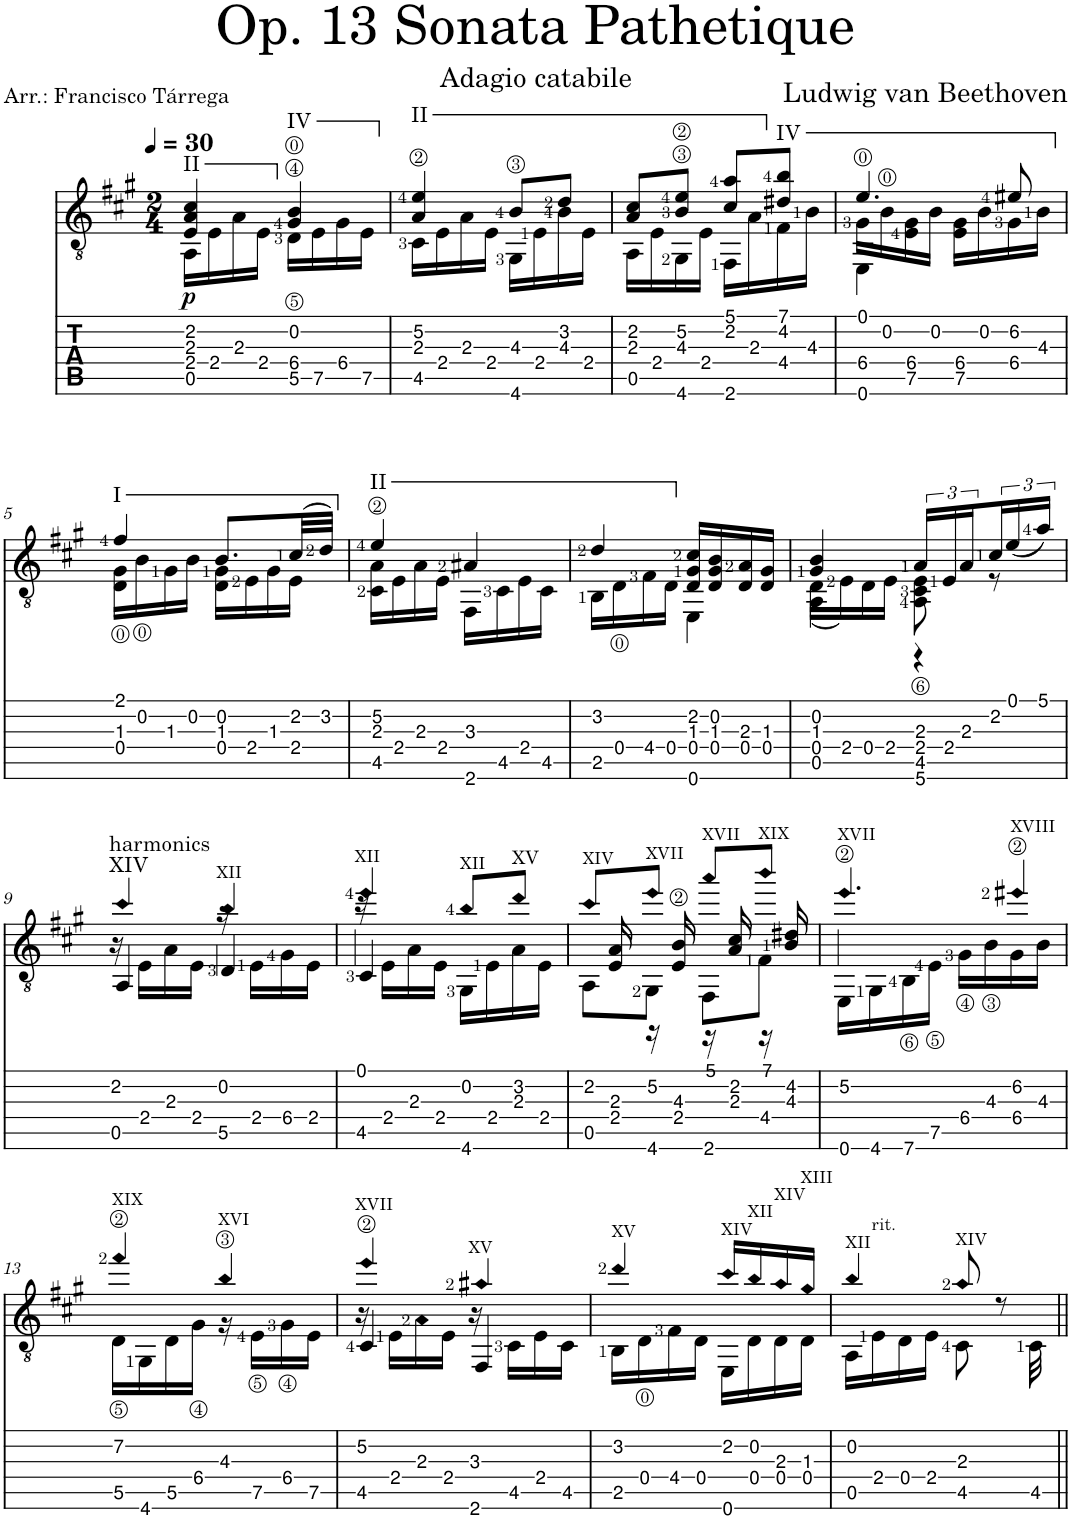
**kern	**kern	**dynam
*part1	*part1	*part1
*staff2	*staff1	*staff1/2
*I"Classical Guitar	*	*
*I'Guit.	*	*
*stria6	*	*
*	*clefGv2	*
*k[f#c#g#]	*k[f#c#g#]	*
*A:	*A:	*
*M2/4	*M2/4	*
*MM30	*MM30	*
=1	=1	=1
*^	*^	*
!	!	!LO:TX:a:t=II	!	!
!	!	!	!	!LO:DY:b
4E 4A 4c#	16AALL	4E/ 4A/ 4c#/	16AA\LL	p
.	16EJ	.	16E\	.
.	16AL	.	16A\	.
.	16EJJ	.	16E\JJ	.
!	!	!LO:TX:a:t=IV	!	!
4G# 4B	16DLL	4G#/ 4B/	16D\LL	.
.	16EJ	.	16E\	.
.	16G#L	.	16G#\	.
.	16EJJ	.	16E\JJ	.
=2	=2	=2	=2	=2
!	!	!LO:TX:a:t=II	!	!
4A 4e	16C#LL	4A/ 4e/	16C#\LL	.
.	16EJ	.	16E\	.
.	16AL	.	16A\	.
.	16EJJ	.	16E\JJ	.
8BL	16GG#LL	8B/L	16GG#\LL	.
.	16EJ	.	16E\	.
8dJ	16BL	8d/J	16B\	.
.	16EJJ	.	16E\JJ	.
=3	=3	=3	=3	=3
8A\ 8c#\L	16AALL	8A/ 8c#/L	16AA\LL	.
.	16EJ	.	16E\	.
8B\ 8e\J	16GG#L	8B/ 8e/J	16GG#\	.
.	16EJJ	.	16E\JJ	.
8c#\ 8a\L	16FF#LL	8c#/ 8a/L	16FF#\LL	.
.	16AJ	.	16A\	.
!	!	!LO:TX:a:t=IV	!	!
8d#X\ 8b\J	16F#L	8d#X/ 8b/J	16F#\	.
.	16BJJ	.	16B\JJ	.
=4	=4	=4	=4	=4
*	*^	*	*^	*
4.e	16G#LL	4EE	4.e/	16G#\LL	4EE\	.
.	16BJ	.	.	16B>\	.	.
.	16E\ 16G#\L	.	.	16E\ 16G#\	.	.
.	16BJJ	.	.	16B\JJ	.	.
.	16E\ 16G#\LL	4r	.	16E\ 16G#\LL	4ryy	.
.	16BJ	.	.	16B\	.	.
8e#	16G#L	.	8e#X/	16G#\	.	.
.	16BJJ	.	.	16B\JJ	.	.
*	*v	*v	*	*	*	*
*	*	*	*v	*v	*
!!LO:LB:g=z
=5	=5	=5	=5	=5
!	!	!LO:TX:a:t=I	!	!
4f#	16D\ 16G#\LL	4f#/	16D\ 16G#\LL	.
.	16BJ	.	16B\	.
.	16G#L	.	16G#\	.
.	16BJJ	.	16B\JJ	.
8.BL	16D\ 16G#\LL	8.B/L	16D\ 16G#\LL	.
.	16EJ	.	16E\	.
.	16G#L	.	16G#\	.
32c#LL	16EJJ	(32c#/LL	16E\JJ	.
32dJJJ	.	32d/JJJ)	.	.
=6	=6	=6	=6	=6
!	!	!LO:TX:a:t=II	!	!
4e	16C#\ 16A\LL	4e/	16C#\ 16A\LL	.
.	16EJ	.	16E\	.
.	16AL	.	16A\	.
.	16EJJ	.	16E\JJ	.
4A#X	16FF#LL	4A#X/	16FF#\LL	.
.	16C#J	.	16C#\	.
.	16EL	.	16E\	.
.	16C#JJ	.	16C#\JJ	.
=7	=7	=7	=7	=7
4d	16BBLL	4d/	16BB\LL	.
.	16DJ	.	16D\	.
.	16F#L	.	16F#\	.
.	16DJJ	.	16D\JJ	.
16D\ 16G#\ 16c#\LL	4EE	16D/ 16G#/ 16c#/LL	4EE\	.
16D\ 16G#\ 16B\J	.	16D/ 16G#/ 16B/	.	.
16D\ 16A\L	.	16D/ 16A/	.	.
16D\ 16G#\JJ	.	16D/ 16G#/JJ	.	.
=8	=8	=8	=8	=8
*	*^	*	*^	*
4G# 4B	4AA	16DLL	4G#/ 4B/	4AA\	(16D\LL	.
.	.	16EJ	.	.	16E\)	.
.	.	16DL	.	.	16D\	.
.	.	16EJJ	.	.	16E\JJ	.
*Xbrackettup	*	*	*	*	*	*
24ALL	8AA 8C# 8E	4r	24A/LL	8AA\ 8C#\ 8E\	4r	.
24E	.	.	24E/	.	.	.
24AJ	.	.	24A/	.	.	.
24c#L	8r	.	24c#/	8r	.	.
24e	.	.	(<24e/	.	.	.
24aJJ	.	.	24a/JJ)	.	.	.
*	*	*	*v	*v	*v	*
!!LO:LB:g=z
=9	=9	=9	=9	=9
*	*	*^	*	*
!	!	!	!	!LO:TX:a:t=harmonics	!
!	!	!	!	!LO:TX:a:t=XIV	!
!LO:N:head=diamond	!	!	!LO:N:head=diamond	!LO:N:head=diamond	!
*	*	*	*	*^	*
*	*	*	*	*	*^	*
*	*	*	*	*	*	*^	*
4cc#	16r	4AA	4c#	4cc#/	16r	4AA/	4c#	.
.	16ELL	.	.	.	16E\LL	.	.	.
.	16A	.	.	.	16A\	.	.	.
.	16EJJ	.	.	.	16E\JJ	.	.	.
!	!	!	!	!LO:TX:a:t=XII	!	!	!	!
!LO:N:head=diamond	!	!	!LO:N:head=diamond	!LO:N:head=diamond	!	!	!	!
4b	16r	4D	4B	4b/	16r	4D/	4B\	.
.	16ELL	.	.	.	16E\LL	.	.	.
.	16G#	.	.	.	16G#\	.	.	.
.	16EJJ	.	.	.	16E\JJ	.	.	.
=10	=10	=10	=10	=10	=10	=10	=10	=10
!	!	!	!	!LO:TX:a:t=XII	!	!	!	!
!LO:N:head=diamond	!	!	!LO:N:head=diamond	!LO:N:head=diamond	!	!	!	!
4ee	16r	4C#	4e	4ee/	16r	4C#/	4e\	.
.	16ELL	.	.	.	16E\LL	.	.	.
.	16A	.	.	.	16A\	.	.	.
.	16EJJ	.	.	.	16E\JJ	.	.	.
!	!	!	!	!LO:TX:a:t=XII	!	!	!	!
!LO:N:head=diamond	!	!	!LO:N:head=diamond	!LO:N:head=diamond	!	!	!	!
8bL	16GG#LL	4r	8BL	8b/L	16GG#\LL	4ryy	8BL	.
.	16EJ	.	.	.	16E\	.	.	.
!	!	!	!	!LO:TX:a:t=XV	!	!	!	!
!	!	!	!LO:N:head=diamond	!LO:N:head=diamond	!	!	!	!
8ddJ	16AL	.	16dJk	8dd/J	16A\	.	16dJk	.
.	16EJJ	.	16r	.	16E\JJ	.	16ryy	.
=11	=11	=11	=11	=11	=11	=11	=11	=11
!	!	!	!	!LO:TX:a:t=XIV	!	!	!	!
!LO:N:head=diamond	!	!	!LO:N:head=diamond	!LO:N:head=diamond	!	!	!	!
8cc#L	8AAL	16r	8c#L	8cc#/L	8AA\L	16ryy	8c#L	.
.	.	16E 16A	.	.	.	16E/ 16A/	.	.
!	!	!	!	!LO:TX:a:t=XVII	!	!	!	!
!LO:N:head=diamond	!	!	!LO:N:head=diamond	!LO:N:head=diamond	!	!	!	!
8eeJ	8GG#J	16r	8eJ	8ee/J	8GG#\J	16r	8eJ	.
.	.	16E 16B	.	.	.	16E/ 16B/	.	.
!	!	!	!	!LO:TX:a:t=XVII	!	!	!	!
!LO:TX:a:t=5	!	!	!	!	!	!	!	!
!LO:N:head=diamond	!	!	!LO:N:head=diamond	!LO:N:head=diamond	!	!	!	!
8aaL	8FF#L	16r	8aL	8aa/L	8FF#\L	16r	8aL	.
.	.	16A 16c#	.	.	.	16A/ 16c#/	.	.
!	!	!	!	!LO:TX:a:t=XIX	!	!	!	!
!LO:TX:a:t=7	!	!	!	!	!	!	!	!
!LO:N:head=diamond	!	!	!LO:N:head=diamond	!LO:N:head=diamond	!	!	!	!
8bbJ	8F#J	16r	8bJ	8bb/J	8F#\J	16r	8bJ	.
.	.	16B 16d#X	.	.	.	16B/ 16d#X/	.	.
*	*	*v	*v	*	*	*	*	*
*	*	*	*	*	*v	*v	*
=12	=12	=12	=12	=12	=12	=12
!	!	!	!LO:TX:a:t=XVII	!	!	!
!LO:N:head=diamond	!	!LO:N:head=diamond	!LO:N:head=diamond	!	!	!
4.ee	16EELL	4.e	4.ee/	16EE\LL	4.e\	.
.	16GG#J	.	.	16GG#\	.	.
.	16BBL	.	.	16BB\	.	.
.	16EJJ	.	.	16E\JJ	.	.
.	16G#LL	.	.	16G#\LL	.	.
.	16BJ	.	.	16B\	.	.
!	!	!	!LO:TX:a:t=XVIII	!	!	!
!LO:N:head=diamond	!	!LO:N:head=diamond	!LO:N:head=diamond	!	!	!
8ee#	16G#L	8e#	8ee#X/	16G#\	8e#X	.
.	16BJJ	.	.	16B\JJ	.	.
!!LO:LB:g=z	!!	!!
=13	=13	=13	=13	=13	=13	=13
!	!	!	!LO:TX:a:t=XIX	!	!	!
!LO:N:head=diamond	!	!LO:N:head=diamond	!LO:N:head=diamond	!	!	!
4ff#	16DLL	4f#	4ff#/	16D\LL	4f#	.
.	16GG#J	.	.	16GG#\	.	.
.	16DL	.	.	16D\	.	.
.	16G#JJ	.	.	16G#\JJ	.	.
!	!	!	!LO:TX:a:t=XVI	!	!	!
!LO:N:head=diamond	!	!LO:N:head=diamond	!LO:N:head=diamond	!	!	!
4b	16r	4B	4b/	16r	4B	.
.	16ELL	.	.	16E\LL	.	.
.	16G#	.	.	16G#\	.	.
.	16EJJ	.	.	16E\JJ	.	.
*	*	*	*	*v	*v	*
=14	=14	=14	=14	=14	=14
*	*	*^	*	*	*
!	!	!	!	!LO:TX:a:t=XVII	!	!
!LO:N:head=diamond	!	!	!LO:N:head=diamond	!LO:N:head=diamond	!	!
*	*	*	*	*^	*^	*
4ee	16r	4C#	4e	4ee/	16r	4C#/	4e	.
.	16ELL	.	.	.	16E\LL	.	.	.
!	!LO:N:head=diamond	!	!	!	!LO:N:head=diamond	!	!	!
.	16A	.	.	.	16A\	.	.	.
.	16EJJ	.	.	.	16E\JJ	.	.	.
!	!	!	!	!LO:TX:a:t=XV	!	!	!	!
!LO:N:head=diamond	!	!	!LO:N:head=diamond	!LO:N:head=diamond	!	!	!	!
4a#X	16r	4FF#	4A#X	4a#X/	16r	4FF#/	4A#X	.
.	16C#LL	.	.	.	16C#\LL	.	.	.
.	16E	.	.	.	16E\	.	.	.
.	16C#JJ	.	.	.	16C#\JJ	.	.	.
*	*	*v	*v	*	*	*	*	*
*	*	*	*	*v	*v	*v	*
=15	=15	=15	=15	=15	=15
!	!	!	!LO:TX:a:t=XV	!	!
!LO:N:head=diamond	!	!LO:N:head=diamond	!LO:N:head=diamond	!	!
*	*	*	*	*^	*
4dd	16BBLL	4d	4dd/	16BB\LL	4d	.
.	16DJ	.	.	16D\	.	.
.	16F#L	.	.	16F#\	.	.
.	16DJJ	.	.	16D\JJ	.	.
!	!	!	!LO:TX:a:t=XIV	!	!	!
!LO:N:head=diamond	!	!LO:N:head=diamond	!LO:N:head=diamond	!	!	!
16cc#LL	16EELL	16c#LL	16cc#/LL	16EE\LL	16c#LL	.
!	!	!	!LO:TX:a:t=XII	!	!	!
!LO:N:head=diamond	!	!LO:N:head=diamond	!LO:N:head=diamond	!	!	!
16bJ	16DJ	16BJ	16b/	16D\	16B	.
!	!	!	!LO:TX:a:t=XIV	!	!	!
!LO:N:head=diamond	!	!LO:N:head=diamond	!LO:N:head=diamond	!	!	!
16aL	16DL	16AL	16a/	16D\	16A	.
!	!	!	!LO:TX:a:t=XIII	!	!	!
!LO:N:head=diamond	!	!LO:N:head=diamond	!LO:N:head=diamond	!	!	!
16g#JJ	16DJJ	16G#JJ	16g#/JJ	16D\JJ	16G#JJ	.
=16	=16	=16	=16	=16	=16	=16
!	!	!	!LO:TX:a:t=XII	!	!	!
!LO:N:head=diamond	!	!LO:N:head=diamond	!LO:N:head=diamond	!	!	!
4b	16AALL	4B	4b/	16AA\LL	4B	.
!	!	!	!	!LO:TX:a:t=rit.	!	!
.	16EJ	.	.	16E\	.	.
.	16DL	.	.	16D\	.	.
.	16EJJ	.	.	16E\JJ	.	.
!	!	!	!LO:TX:a:t=XIV	!	!	!
!LO:N:head=diamond	!	!LO:N:head=diamond	!LO:N:head=diamond	!	!	!
8a	8C#	8A	8a/	8C#\	8A	.
8r	16.r	8r	8r	16.ryy	8ryy	.
.	32C#	.	.	32C#\	.	.
*v	*v	*v	*	*	*	*
*	*v	*v	*v	*
=||	=||	=||
*-	*-	*-
